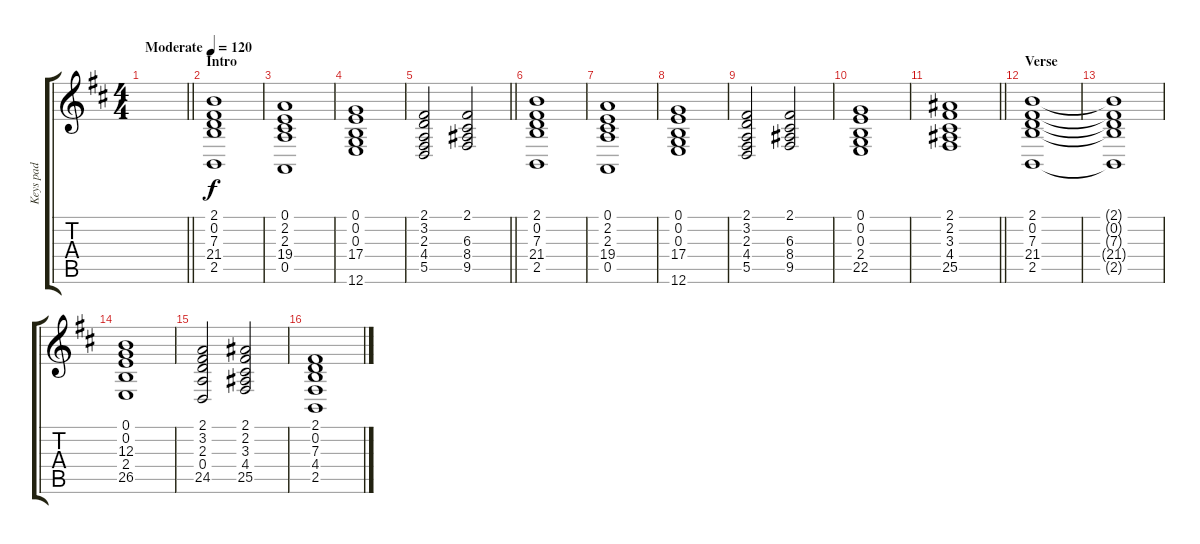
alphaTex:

\track ("Keys pad" "Keys pad") {instrument stringensemble1}
\staff {score tabs}
\tuning (E4 B3 G3 D3 A2 E2) {hide}
\ts (4 4)
\tempo (120 "Moderate")
\clef g2
\barLineRight lightlight
\ks bminor
|
\section ("" "Intro")
(2.1 0.2 7.3 21.4 2.5).1 |
(0.1 2.2 2.3 19.4 0.5).1 |
(0.1 0.2 0.3 17.4 12.6).1 |
\barLineRight lightlight
(2.1 3.2 2.3 4.4 5.5).2 (2.1 6.3 8.4 9.5).2 |
(2.1 0.2 7.3 21.4 2.5).1 |
(0.1 2.2 2.3 19.4 0.5).1 |
(0.1 0.2 0.3 17.4 12.6).1 |
(2.1 3.2 2.3 4.4 5.5).2 (2.1 6.3 8.4 9.5).2 |
(0.1 0.2 0.3 2.4 22.5).1 |
\barLineRight lightlight
(2.1 2.2 3.3 4.4 25.5).1 |
\section ("" "Verse")
(2.1 0.2 7.3 21.4 2.5).1 |
(2.1{t} 0.2{t} 7.3{t} 21.4{t} 2.5{t}).1 |
(0.1 0.2 12.3 2.4 26.5).1 |
(2.1 3.2 2.3 0.4 24.5).2 (2.1 2.2 3.3 4.4 25.5).2 |
(2.1 0.2 7.3 4.4 2.5).1
